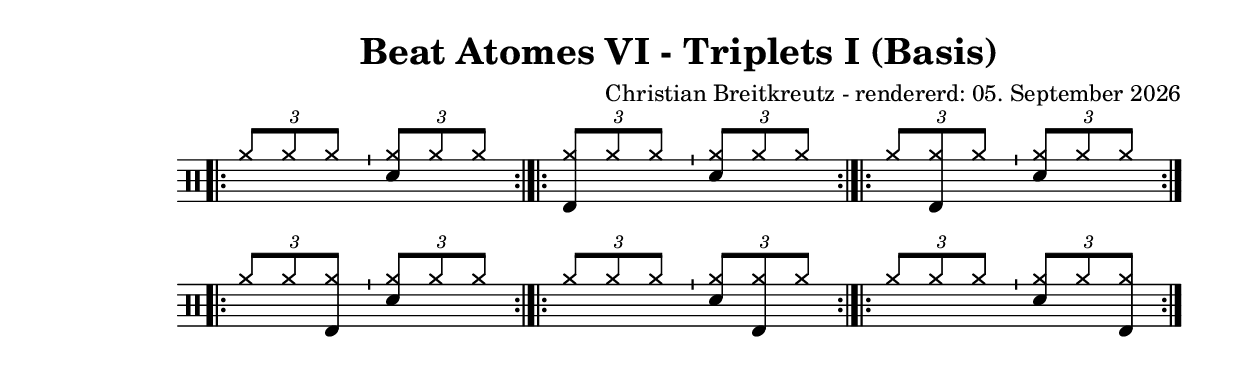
\version "2.18.2"
title = "Beat Atomes VI - Triplets I (Basis)"


\paper {
  top-margin = 30
  left-margin = 30
  right-margin = 10
}
#(define drumset '(
    (bassdrum     default     #f         -5)
    (snare        default     #f         1)
    (hihat          cross     #f         5)
    (pedalhihat     cross     #f        -5)
    (closedhihat    cross     "stopped"  5)
    (openhihat      cross     "open"     5)
    
    (hightom      default     #f         3)
    (lowmidtom    default     #f         2)
    (lowtom       default     #f        -1)
    
    (ridecymbal     cross     #f         4)
    (crashcymbal    cross     #f         6)
    (cowbell           do     #f         3)))
date = #(strftime "%d. %B %Y" (localtime (current-time)))

global = {
  \key c \major
  \time 2/4
  \tempo 4=96
}
\layout {
indent = #0
}
sb = \bar "'"
rb= \bar ":|.|:"

ghost= #(define-music-function
        (parser location note )
        (ly:music?)
        #{
          \once \teeny
           \parenthesize #note
        #}
)
thead= #(define-music-function
        (parser location note )
        (ly:music?)
        #{
          \once
          \override NoteHead.transparent = ##t #note
        #}
)
ano= #(define-music-function
        (parser location text note )
        (string? ly:music?)
        #{
          \balloonGrobText #'Stem #'(-1 . 2) \markup{ #text } #note
        #}
)
\header{
  title = \markup \center-column { \title }
  composer=\markup { "Christian Breitkreutz" - rendererd: \date}
}



notes = \drummode {
				 \rb
 				 \tuplet 3/2 { <hh>8 [hh hh] } \sb \tuplet 3/2 { <hh sn>8 [hh hh] } \rb 
 				 \tuplet 3/2 { <hh bd>8 [hh hh] } \sb \tuplet 3/2 { <hh sn>8 [hh hh] } \rb 
 				 \tuplet 3/2 { <hh>8 [<hh bd> hh] } \sb \tuplet 3/2 { <hh sn>8 [hh hh] } \rb 
                 \break

				 \rb
 				 \tuplet 3/2 { <hh>8 [<hh> <hh bd>] } \sb \tuplet 3/2 { <hh sn>8 [hh hh] } \rb 
 				 \tuplet 3/2 { <hh>8 [<hh> <hh>] } \sb \tuplet 3/2 { <hh sn>8 [<hh bd> hh] } \rb 
 				 \tuplet 3/2 { <hh>8 [<hh> <hh>] } \sb \tuplet 3/2 { <hh sn>8 [<hh> <hh bd>] } \rb 
                 \break

                 
}


\score {
  
  \new DrumStaff 
  \with {
    \consists "Instrument_name_engraver"
    \consists "Parenthesis_engraver"
    \consists "Balloon_engraver"

  } <<
    \set DrumStaff.drumStyleTable = #(alist->hash-table drumset)
    
    \new DrumVoice {
    	\override Score.BarNumber.break-visibility = #'#(#f #f #f)
    	\override Staff.TimeSignature #'stencil = ##f  
    	\voiceOne 
    	\notes
    }
  >>
  \midi { }
  \layout {
   \context { 
      \Staff 
      \remove Time_signature_engraver 
    } 
  }
}
